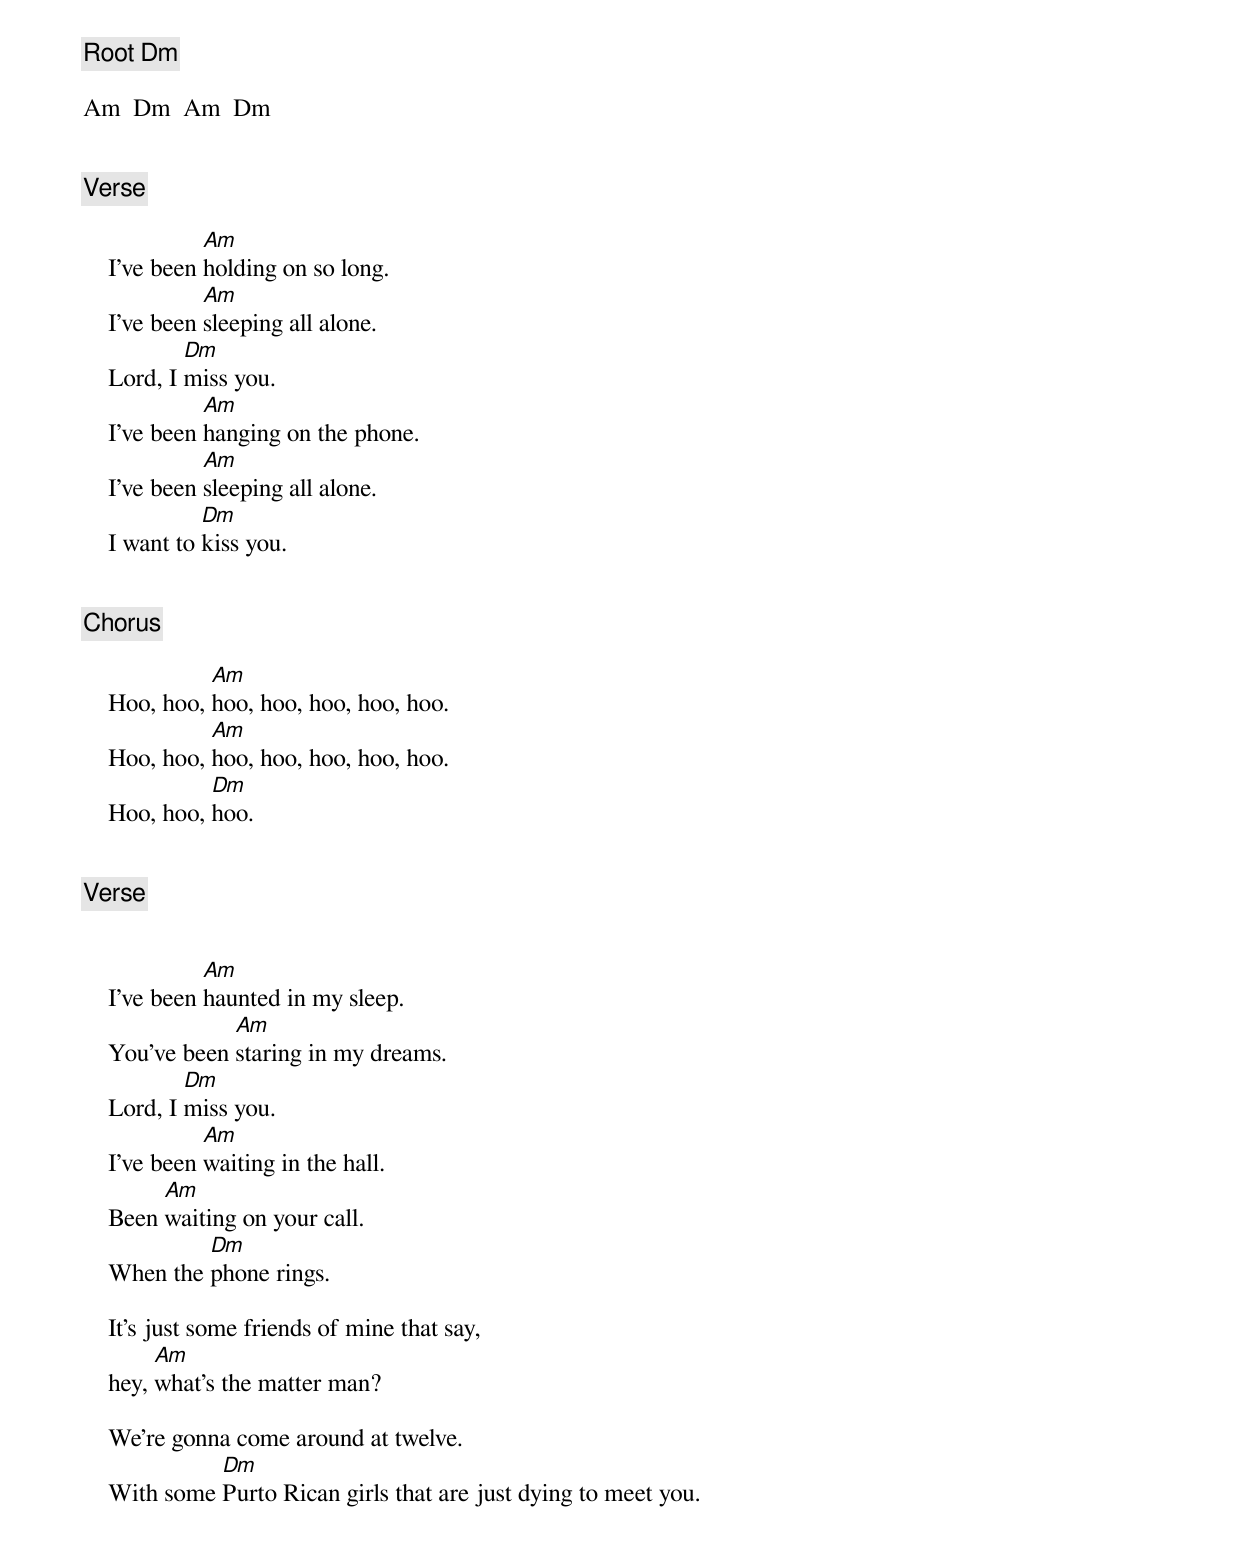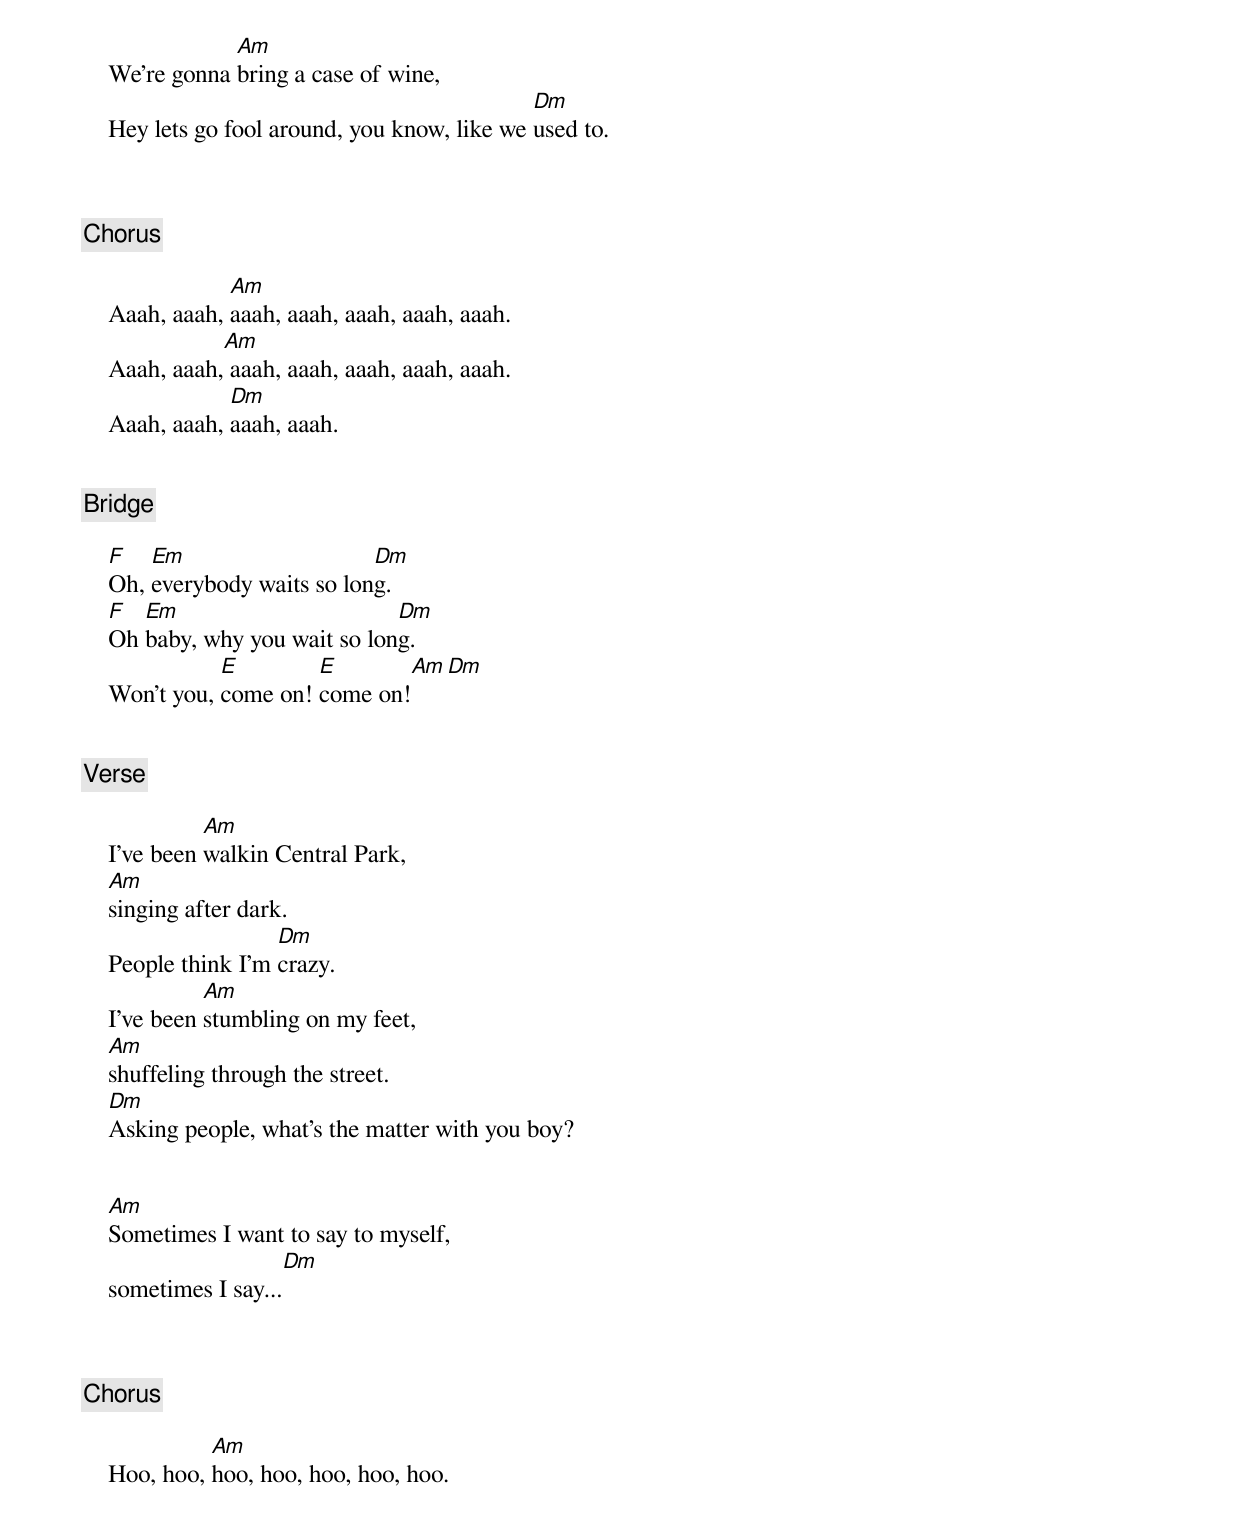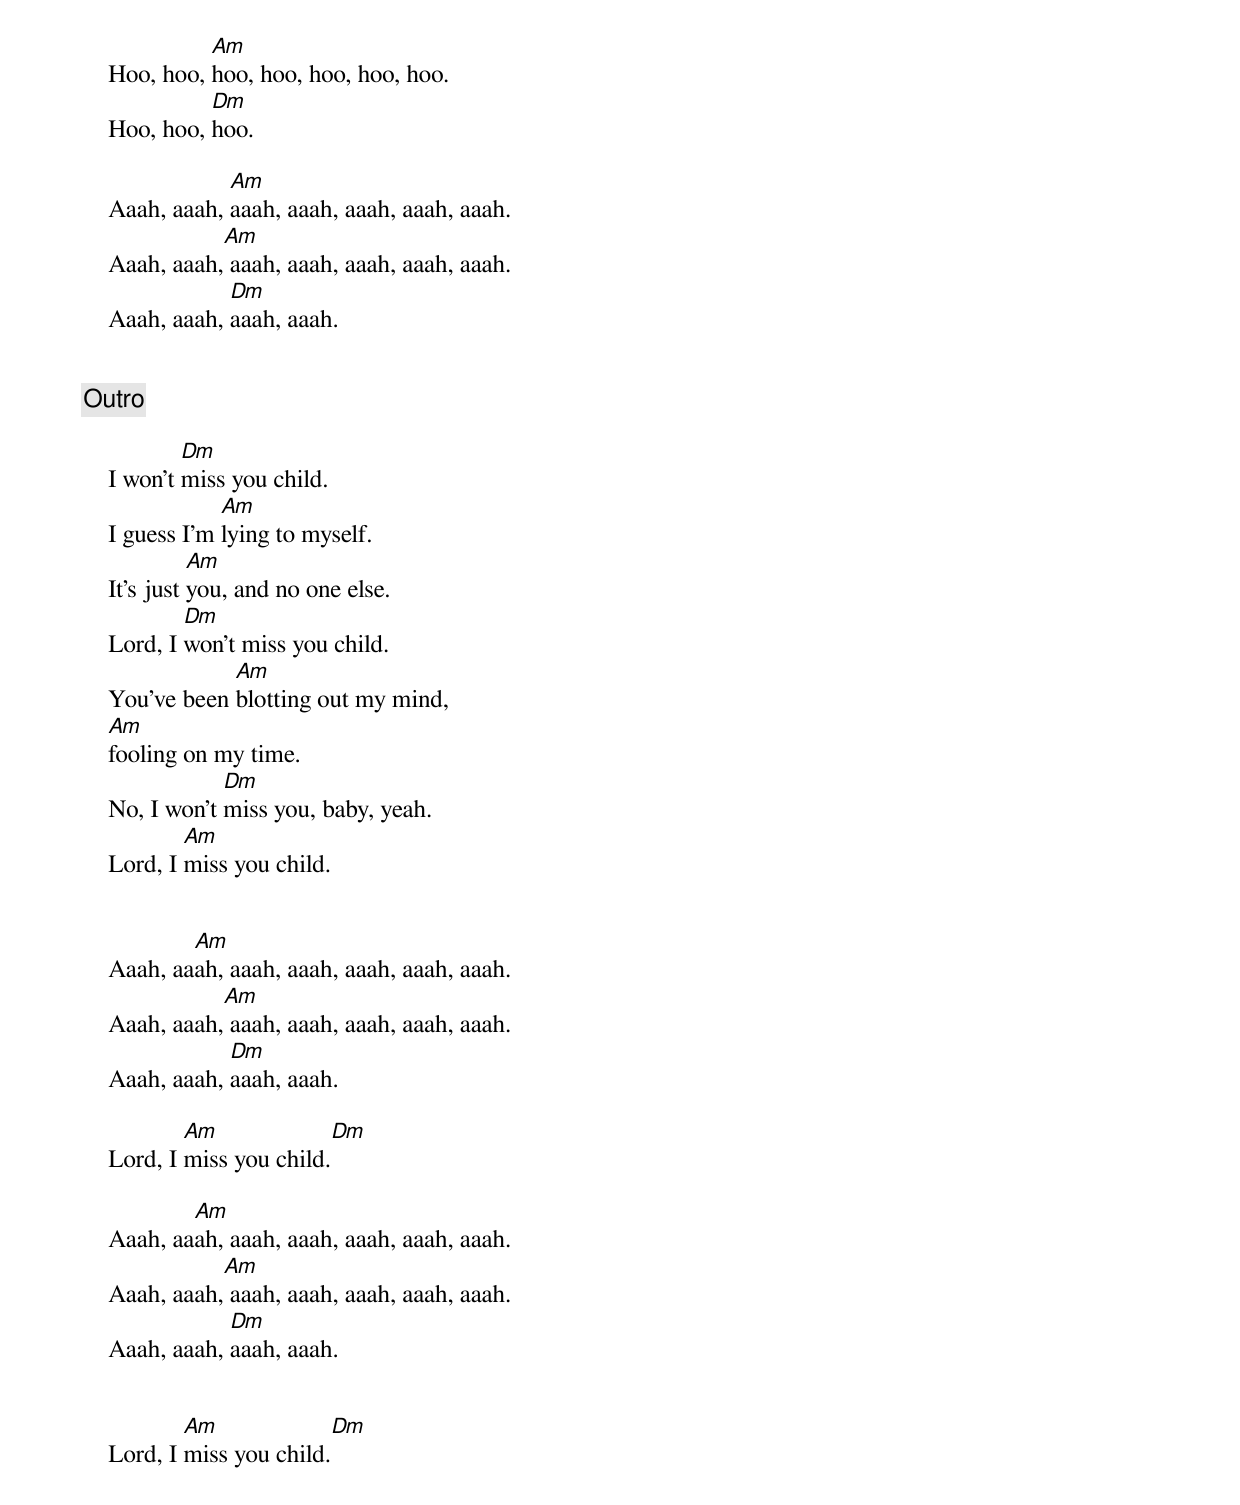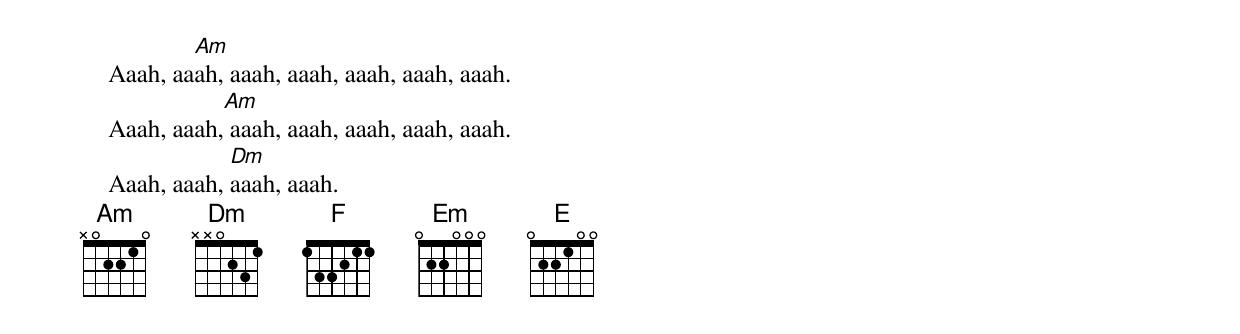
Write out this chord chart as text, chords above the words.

[Root] Dm

Am  Dm  Am  Dm


[Verse]

              Am
    I've been holding on so long.
              Am
    I've been sleeping all alone.
            Dm
    Lord, I miss you.
              Am
    I've been hanging on the phone.
              Am
    I've been sleeping all alone.
              Dm
    I want to kiss you.


[Chorus]

              Am
    Hoo, hoo, hoo, hoo, hoo, hoo, hoo.
              Am
    Hoo, hoo, hoo, hoo, hoo, hoo, hoo.
              Dm
    Hoo, hoo, hoo.


[Verse]


              Am
    I've been haunted in my sleep.
                Am
    You've been staring in my dreams.
            Dm
    Lord, I miss you.
              Am
    I've been waiting in the hall.
         Am
    Been waiting on your call.
             Dm
    When the phone rings.

    It's just some friends of mine that say,
         Am
    hey, what's the matter man?

    We're gonna come around at twelve.
              Dm
    With some Purto Rican girls that are just dying to meet you.
                Am
    We're gonna bring a case of wine,
                                               Dm
    Hey lets go fool around, you know, like we used to.



[Chorus]

                Am
    Aaah, aaah, aaah, aaah, aaah, aaah, aaah.
               Am
    Aaah, aaah, aaah, aaah, aaah, aaah, aaah.
                Dm
    Aaah, aaah, aaah, aaah.


[Bridge]

    F   Em                    Dm
    Oh, everybody waits so long.
    F  Em                       Dm
    Oh baby, why you wait so long.
               E        E        Am           Dm
    Won't you, come on! come on!


[Verse]

              Am
    I've been walkin Central Park,
    Am
    singing after dark.
                     Dm
    People think I'm crazy.
              Am
    I've been stumbling on my feet,
    Am
    shuffeling through the street.
    Dm
    Asking people, what's the matter with you boy?


    Am
    Sometimes I want to say to myself,
                      Dm
    sometimes I say...



[Chorus]

              Am
    Hoo, hoo, hoo, hoo, hoo, hoo, hoo.
              Am
    Hoo, hoo, hoo, hoo, hoo, hoo, hoo.
              Dm
    Hoo, hoo, hoo.

                Am
    Aaah, aaah, aaah, aaah, aaah, aaah, aaah.
               Am
    Aaah, aaah, aaah, aaah, aaah, aaah, aaah.
                Dm
    Aaah, aaah, aaah, aaah.


[Outro]

            Dm
    I won't miss you child.
                Am
    I guess I'm lying to myself.
              Am
    It's just you, and no one else.
            Dm
    Lord, I won't miss you child.
                Am
    You've been blotting out my mind,
    Am
    fooling on my time.
                Dm
    No, I won't miss you, baby, yeah.
            Am
    Lord, I miss you child.


            Am
    Aaah, aaah, aaah, aaah, aaah, aaah, aaah.
               Am
    Aaah, aaah, aaah, aaah, aaah, aaah, aaah.
                Dm
    Aaah, aaah, aaah, aaah.

            Am             Dm
    Lord, I miss you child.

            Am
    Aaah, aaah, aaah, aaah, aaah, aaah, aaah.
               Am
    Aaah, aaah, aaah, aaah, aaah, aaah, aaah.
                Dm
    Aaah, aaah, aaah, aaah.


            Am             Dm
    Lord, I miss you child.

            Am
    Aaah, aaah, aaah, aaah, aaah, aaah, aaah.
               Am
    Aaah, aaah, aaah, aaah, aaah, aaah, aaah.
                Dm
    Aaah, aaah, aaah, aaah.
